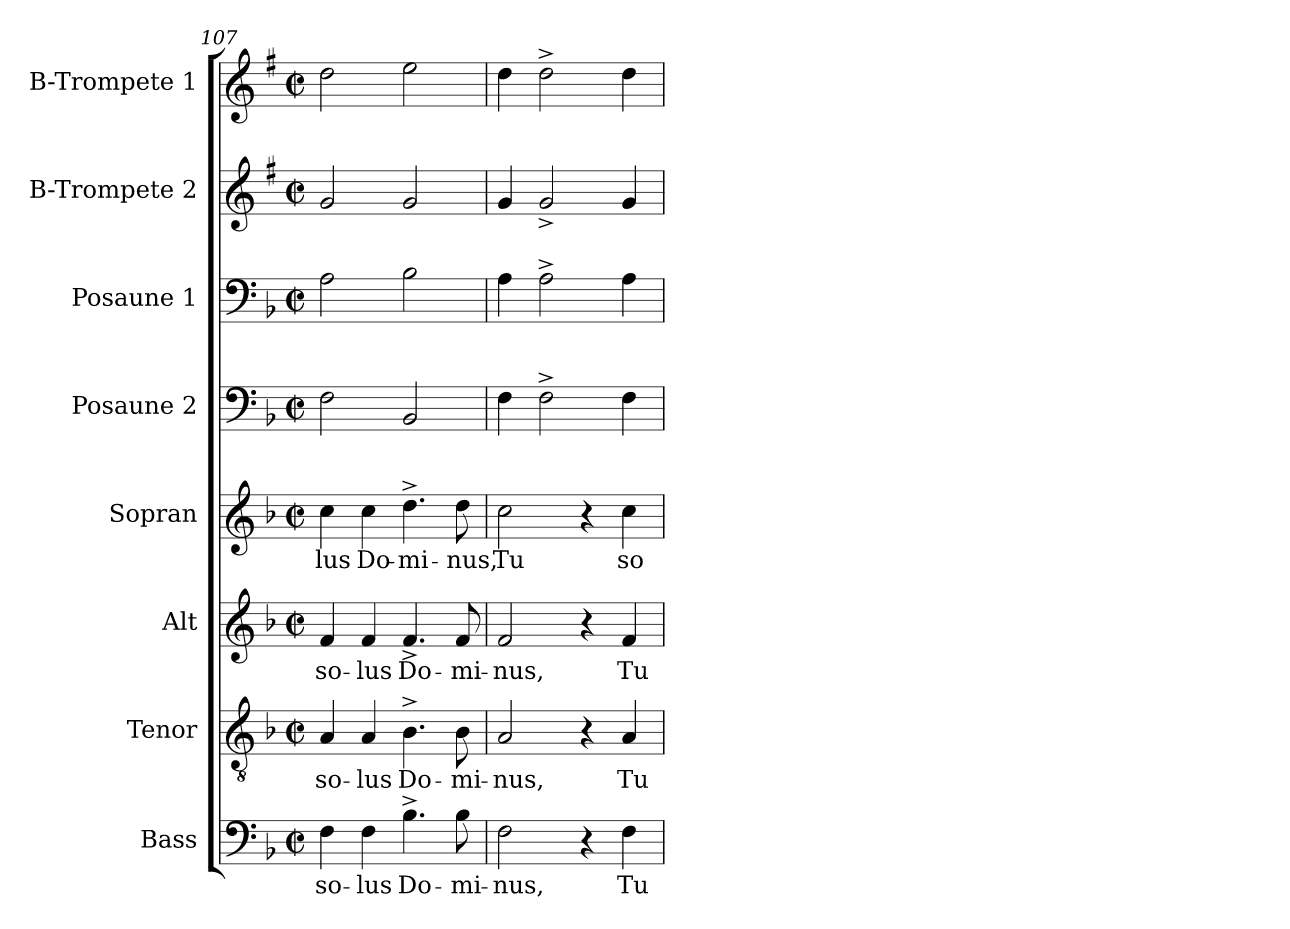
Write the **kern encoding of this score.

**kern	**text	**kern	**text	**kern	**text	**kern	**text	**kern	**kern	**kern	**kern
*part8	*part8	*part7	*part7	*part6	*part6	*part5	*part5	*part4	*part3	*part2	*part1
*staff8	*staff8	*staff7	*staff7	*staff6	*staff6	*staff5	*staff5	*staff4	*staff3	*staff2	*staff1
*I"Bass	*	*I"Tenor	*	*I"Alt	*	*I"Sopran	*	*I"Posaune 2	*I"Posaune 1	*I"B-Trompete 2	*I"B-Trompete 1
*I'B.	*	*I'T.	*	*I'A.	*	*I'S.	*	*I'Pos. 2	*I'Pos. 1	*I'B Trp. 2	*I'B Trp. 1
*clefF4	*	*clefGv2	*	*clefG2	*	*clefG2	*	*clefF4	*clefF4	*clefG2	*clefG2
*	*	*	*	*	*	*	*	*	*	*ITrd1c2	*ITrd1c2
*k[b-]	*	*k[b-]	*	*k[b-]	*	*k[b-]	*	*k[b-]	*k[b-]	*k[b-]	*k[b-]
*F:	*	*F:	*	*F:	*	*F:	*	*F:	*F:	*F:	*F:
*M2/2	*	*M2/2	*	*M2/2	*	*M2/2	*	*M2/2	*M2/2	*M2/2	*M2/2
*met(c|)	*	*met(c|)	*	*met(c|)	*	*met(c|)	*	*met(c|)	*met(c|)	*met(c|)	*met(c|)
=107	=107	=107	=107	=107	=107	=107	=107	=107	=107	=107	=107
!	!LO:LY:b	!	!LO:LY:b	!	!LO:LY:b	!	!LO:LY:b	!	!	!	!
4F\	so-	4A/	so-	4f/	so-	4cc\	-lus	2F\	2A\	2f/	2cc\
!	!LO:LY:b	!	!LO:LY:b	!	!LO:LY:b	!	!LO:LY:b	!	!	!	!
4F\	-lus	4A/	-lus	4f/	-lus	4cc\	Do-	.	.	.	.
!	!LO:LY:b	!	!LO:LY:b	!	!LO:LY:b	!	!LO:LY:b	!	!	!	!
4.B-^>\	Do-	4.B-^>\	Do-	4.f^>/	Do-	4.dd^>\	-mi-	2BB-/	2B-\	2f/	2dd\
!	!LO:LY:b	!	!LO:LY:b	!	!LO:LY:b	!	!LO:LY:b	!	!	!	!
8B-\	-mi-	8B-\	-mi-	8f/	-mi-	8dd\	-nus,	.	.	.	.
=108	=108	=108	=108	=108	=108	=108	=108	=108	=108	=108	=108
!	!LO:LY:b	!	!LO:LY:b	!	!LO:LY:b	!	!LO:LY:b	!	!	!	!
2F\	-nus,	2A/	-nus,	2f/	-nus,	2cc\	Tu	4F\	4A\	4f/	4cc\
.	.	.	.	.	.	.	.	2F^>\	2A^>\	2f^</	2cc^>\
4r	.	4r	.	4r	.	4r	.	.	.	.	.
!	!LO:LY:b	!	!LO:LY:b	!	!LO:LY:b	!	!LO:LY:b	!	!	!	!
4F\	Tu	4A/	Tu	4f/	Tu	4cc\	so-	4F\	4A\	4f/	4cc\
=	=	=	=	=	=	=	=	=	=	=	=
*-	*-	*-	*-	*-	*-	*-	*-	*-	*-	*-	*-
